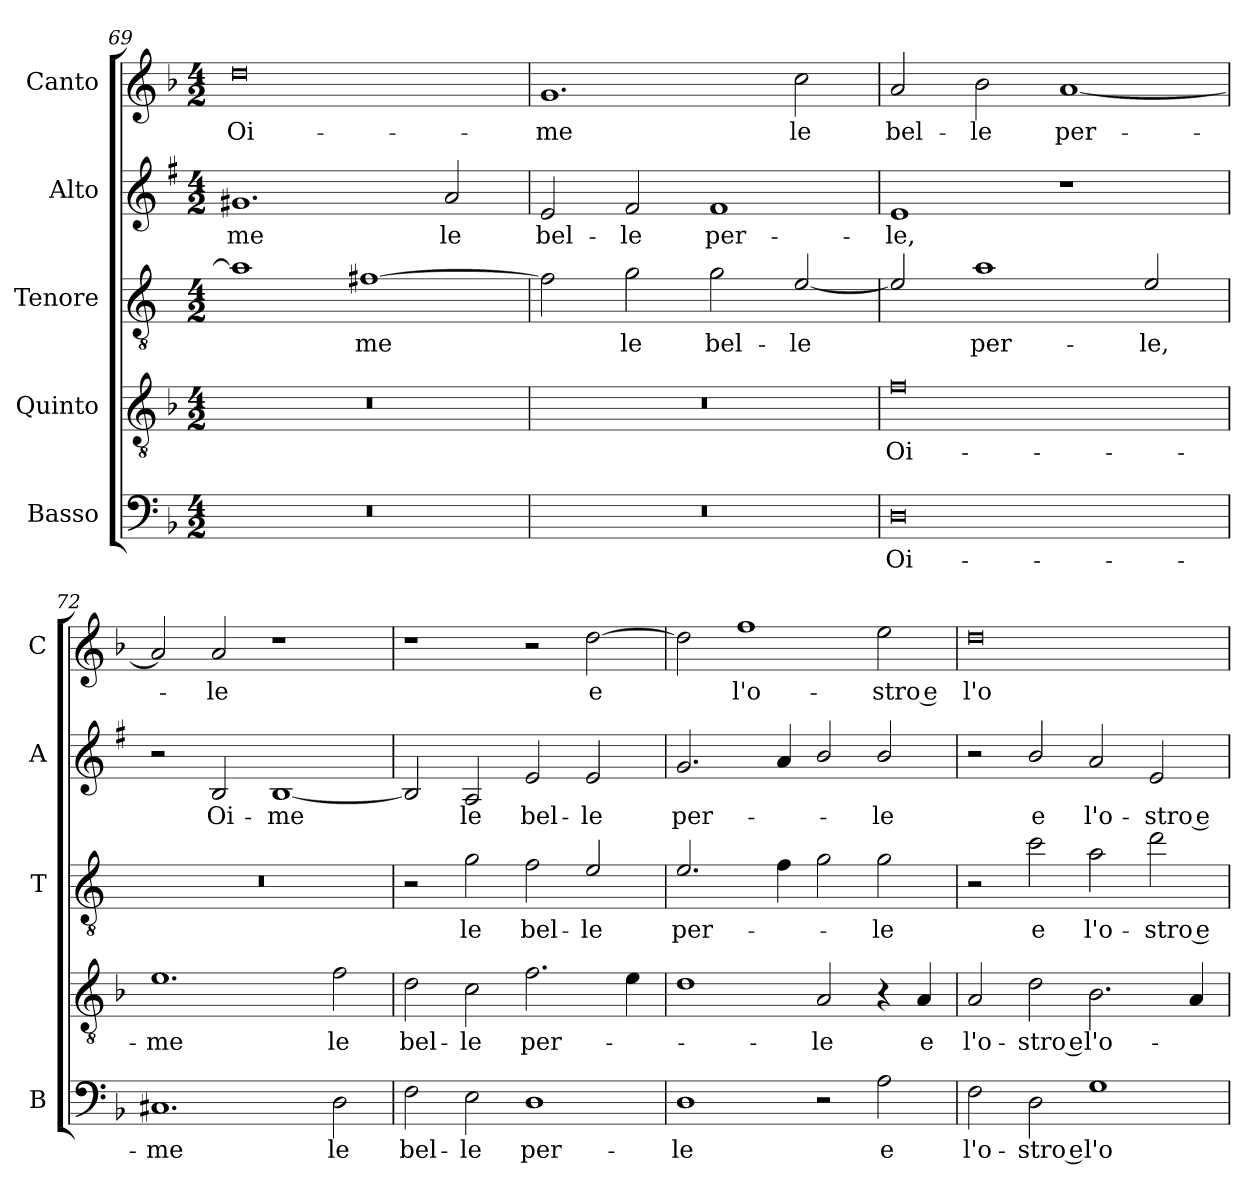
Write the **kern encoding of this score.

**kern	**text	**kern	**text	**kern	**text	**kern	**text	**kern	**text
*part5	*part5	*part4	*part4	*part3	*part3	*part2	*part2	*part1	*part1
*staff5	*staff5	*staff4	*staff4	*staff3	*staff3	*staff2	*staff2	*staff1	*staff1
*I"Basso	*	*I"Quinto	*	*I"Tenore	*	*I"Alto	*	*I"Canto	*
*I'B	*	*	*	*I'T	*	*I'A	*	*I'C	*
!!LO:PB:g=z
*clefF4	*	*clefGv2	*	*clefGv2	*	*clefG2	*	*clefG2	*
*	*	*	*	*ITrd4c7	*	*ITrd1c2	*	*	*
*k[b-]	*	*k[b-]	*	*k[b-]	*	*k[b-]	*	*k[b-]	*
*F:	*	*F:	*	*F:	*	*F:	*	*F:	*
*M4/2	*	*M4/2	*	*M4/2	*	*M4/2	*	*M4/2	*
=69	=69	=69	=69	=69	=69	=69	=69	=69	=69
!	!	!	!	!	!	!	!LO:LY:b	!	!LO:LY:b
0r	.	0r	.	1d]	.	1.f#X	-me	0dd	Oi-
!	!	!	!	!	!LO:LY:b	!	!	!	!
.	.	.	.	[1Bn	-me	.	.	.	.
!	!	!	!	!	!	!	!LO:LY:b	!	!
.	.	.	.	.	.	2g/	le	.	.
=70	=70	=70	=70	=70	=70	=70	=70	=70	=70
!	!	!	!	!	!	!	!LO:LY:b	!	!LO:LY:b
0r	.	0r	.	2B\]	.	2d/	bel-	1.g	-me
!	!	!	!	!	!LO:LY:b	!	!LO:LY:b	!	!
.	.	.	.	2c\	le	2e/	-le	.	.
!	!	!	!	!	!LO:LY:b	!	!LO:LY:b	!	!
.	.	.	.	2c\	bel-	1e	per-	.	.
!	!	!	!	!	!LO:LY:b	!	!	!	!LO:LY:b
.	.	.	.	[2A/	-le	.	.	2cc\	le
=71	=71	=71	=71	=71	=71	=71	=71	=71	=71
!	!LO:LY:b	!	!LO:LY:b	!	!	!	!LO:LY:b	!	!LO:LY:b
0D	Oi-	0f	Oi-	2A/]	.	1d	-le,	2a/	bel-
!	!	!	!	!	!LO:LY:b	!	!	!	!LO:LY:b
.	.	.	.	1d	per-	.	.	2b-\	-le
!	!	!	!	!	!	!	!	!	!LO:LY:b
.	.	.	.	.	.	1r	.	[1a	per-
!	!	!	!	!	!LO:LY:b	!	!	!	!
.	.	.	.	2A/	-le,	.	.	.	.
=72	=72	=72	=72	=72	=72	=72	=72	=72	=72
!	!LO:LY:b	!	!LO:LY:b	!	!	!	!	!	!
1.C#X	-me	1.e	-me	0r	.	2r	.	2a/]	.
!	!	!	!	!	!	!	!LO:LY:b	!	!LO:LY:b
.	.	.	.	.	.	2A/	Oi-	2a/	-le
!	!	!	!	!	!	!	!LO:LY:b	!	!
.	.	.	.	.	.	[1A	-me	1r	.
!	!LO:LY:b	!	!LO:LY:b	!	!	!	!	!	!
2D\	le	2f\	le	.	.	.	.	.	.
!!LO:LB:g=z
=73	=73	=73	=73	=73	=73	=73	=73	=73	=73
!	!LO:LY:b	!	!LO:LY:b	!	!	!	!	!	!
2F\	bel-	2d\	bel-	2r	.	2A/]	.	1r	.
!	!LO:LY:b	!	!LO:LY:b	!	!LO:LY:b	!	!LO:LY:b	!	!
2E\	-le	2c\	-le	2c\	le	2G/	le	.	.
!	!LO:LY:b	!	!LO:LY:b	!	!LO:LY:b	!	!LO:LY:b	!	!
1D	per-	2.f\	per-	2B-\	bel-	2d/	bel-	2r	.
!	!	!	!	!	!LO:LY:b	!	!LO:LY:b	!	!LO:LY:b
.	.	.	.	2A/	-le	2d/	-le	[2dd\	e
.	.	4e\	.	.	.	.	.	.	.
=74	=74	=74	=74	=74	=74	=74	=74	=74	=74
!	!LO:LY:b	!	!	!	!LO:LY:b	!	!LO:LY:b	!	!
1D	-le	1d	.	2.A/	per-	2.f/	per-	2dd\]	.
!	!	!	!	!	!	!	!	!	!LO:LY:b
.	.	.	.	.	.	.	.	1ff	l'o-
.	.	.	.	4B-\	.	4g/	.	.	.
!	!	!	!LO:LY:b	!	!	!	!	!	!
2r	.	2A/	-le	2c\	.	2a/	.	.	.
!	!LO:LY:b	!	!	!	!LO:LY:b	!	!LO:LY:b	!	!LO:LY:b
2A\	e	4r	.	2c\	-le	2a/	-le	2ee\	-stro e
!	!	!	!LO:LY:b	!	!	!	!	!	!
.	.	4A/	e	.	.	.	.	.	.
=75	=75	=75	=75	=75	=75	=75	=75	=75	=75
!	!LO:LY:b	!	!LO:LY:b	!	!	!	!	!	!LO:LY:b
2F\	l'o-	2A/	l'o-	2r	.	2r	.	0dd	l'o-
!	!LO:LY:b	!	!LO:LY:b	!	!LO:LY:b	!	!LO:LY:b	!	!
2D\	-stro e	2d\	-stro e	2f\	e	2a/	e	.	.
!	!LO:LY:b	!	!LO:LY:b	!	!LO:LY:b	!	!LO:LY:b	!	!
1G	l'o-	2.B-\	l'o-	2d\	l'o-	2g/	l'o-	.	.
!	!	!	!	!	!LO:LY:b	!	!LO:LY:b	!	!
.	.	.	.	2g\	-stro e	2d/	-stro e	.	.
.	.	4A/	.	.	.	.	.	.	.
=	=	=	=	=	=	=	=	=	=
*-	*-	*-	*-	*-	*-	*-	*-	*-	*-
